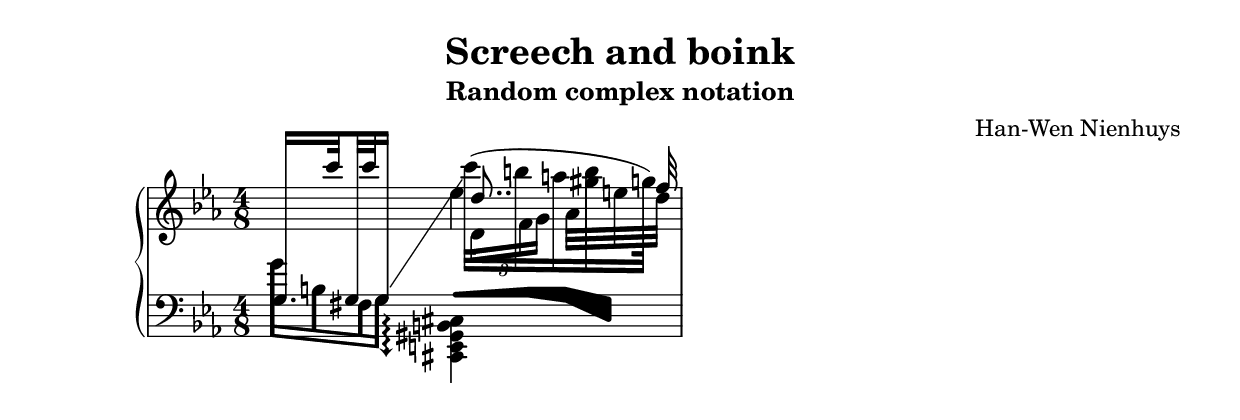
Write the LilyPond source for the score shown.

\version "1.9.8"
\header {
    title = "Screech and boink"
    subtitle = "Random complex notation"
    composer = "Han-Wen Nienhuys"
    }

\score {
\notes \context PianoStaff <<
  \context Staff = up {
	\time 4/8
    \key c \minor


<< { \property Voice.Stem \override #'direction = #'()   	\translator Staff = down
    \property Voice.subdivideBeams = ##t	     
 	g16.[
	\translator Staff = up
	c'''32 	\translator Staff = down
	g32 \translator Staff = up
	c'''32	\translator Staff = down
	 g16]
	\translator Staff = up
\property Voice.Stem \revert #'direction
	\property Voice.followVoice = ##t
	c'''32([ b''16 a''16 gis''16 g''32)]  } \\
	{ s4 \times 2/3 { d'16[ f' g'] } as'32[ b''32 e'' d''] } \\
	{ s4 \autoBeamOff d''8.. f''32  } \\
	{ s4 es''4 }
	>>
  }

  \context Staff = down {
	\clef bass
	\key c \minor
	\property Voice.subdivideBeams = ##f
    \property Voice.Stem \set #'french-beaming =  ##t
\property Voice.Beam \set #'thickness = #0.3
\property Voice.Stem \set #'thickness = #4.0
    g'16[ b16 fis16 g16]
<< \apply #notes-to-clusters { 
    as16 <as b>
    <g b>
    <g cis>
  } \\
 {
\property Staff.Arpeggio \set #'arpeggio-direction =#-1
<cis, e, gis, b, cis>4\arpeggio  }
  >>
 }
>>

\paper { linewidth = -1.0

	\translator { \StaffContext \consists Horizontal_bracket_engraver }
}
\midi { \tempo 8 = 60 }
}
